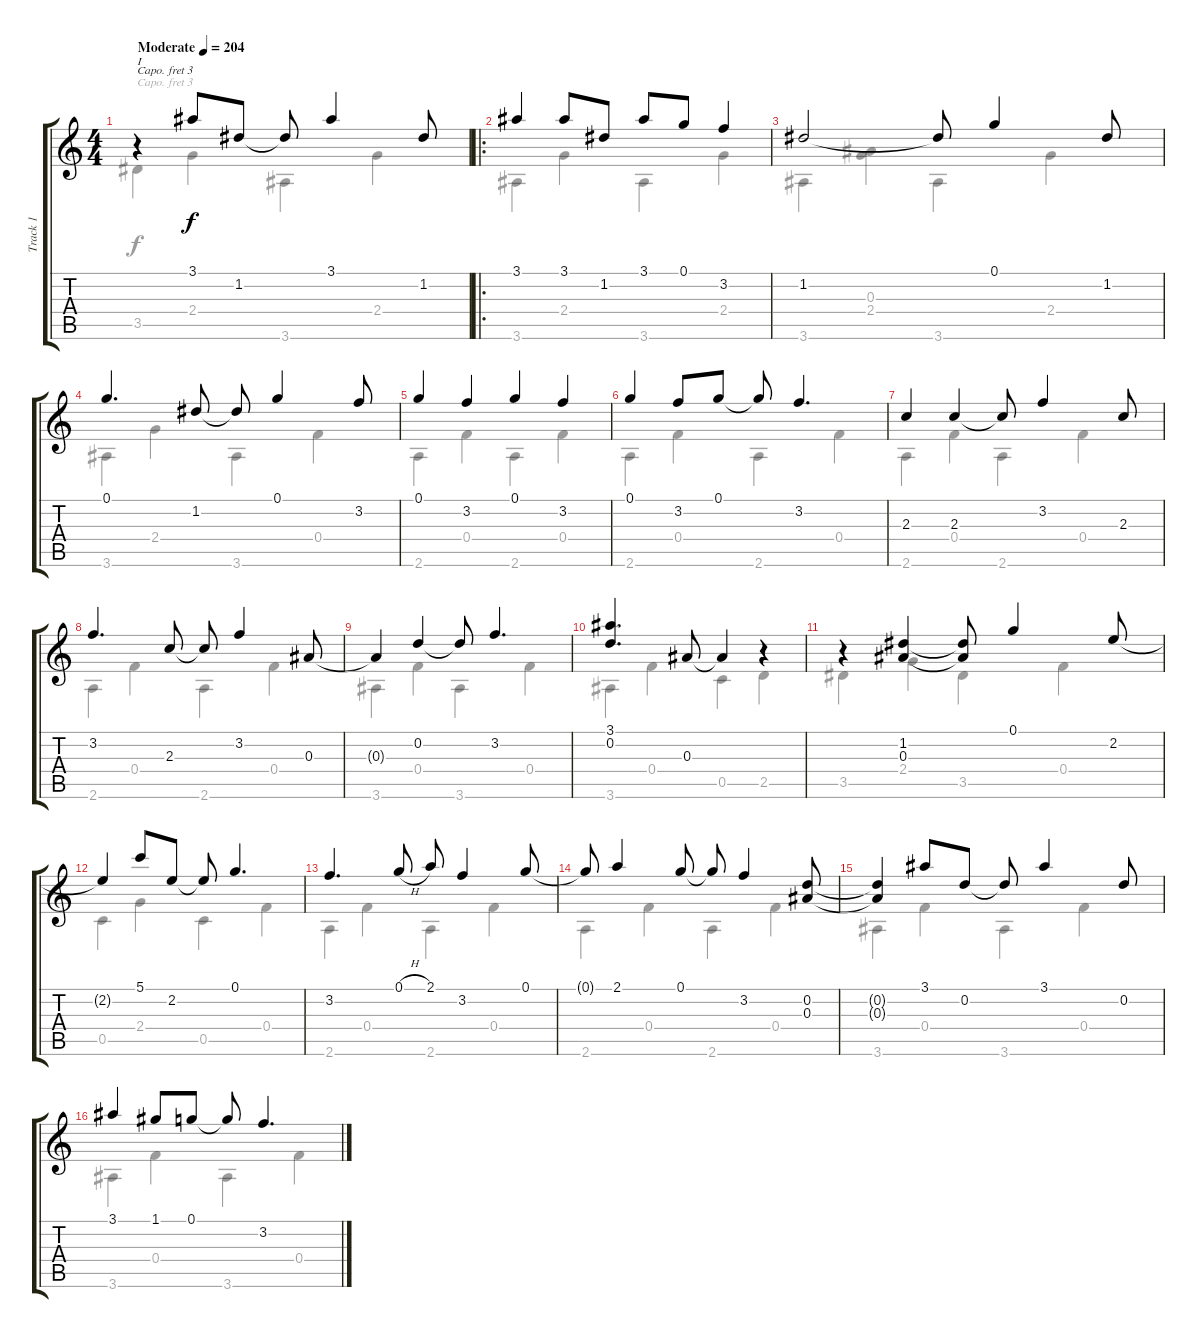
\track ("Track 1" "Track 1") {instrument acousticguitarsteel}
\staff {score tabs}
\capo 3
\tuning (E4 B3 G3 D3 A2 E2) {hide}
\voice
\ts (4 4)
\tempo (204 "Moderate")
\clef g2
\ks c
r.4{txt "I" dy f instrument acousticguitarsteel} 3.1.8 1.2.8 1.2{t}.8 3.1.4 1.2.8 |
\ro
3.1.4 3.1.8 1.2.8 3.1.8 0.1.8 3.2.4 |
1.2.2 1.2{t}.8 0.1.4 1.2.8 |
0.1.4{d} 1.2.8 1.2{t}.8 0.1.4 3.2.8 |
0.1.4 3.2.4 0.1.4 3.2.4 |
0.1.4 3.2.8 0.1.8 0.1{t}.8 3.2.4{d} |
2.3.4 2.3.4 2.3{t}.8 3.2.4 2.3.8 |
3.2.4{d} 2.3.8 2.3{t}.8 3.2.4 0.3.8 |
0.3{t}.4 0.2.4 0.2{t}.8 3.2.4{d} |
(3.1 0.2).4{d} 0.3.8 0.3{t}.4 r.4 |
r.4 (1.2 0.3).4 (1.2{t} 0.3{t}).8 0.1.4 2.2.8 |
2.2{t}.4 5.1.8 2.2.8 2.2{t}.8 0.1.4{d} |
3.2.4{d} 0.1{h}.8 2.1.8 3.2.4 0.1.8 |
0.1{t}.8 2.1.4 0.1.8 0.1{t}.8 3.2.4 (0.2 0.3).8 |
(0.2{t} 0.3{t}).4 3.1.8 0.2.8 0.2{t}.8 3.1.4 0.2.8 |
3.1.4 1.1.8 0.1.8 0.1{t}.8 3.2.4{d}
\voice
\clef g2
\ottava regular
\simile none
\ks c
3.5.4{dy f} 2.4.4 3.6.4 2.4.4 |
3.6.4 2.4.4 3.6.4 2.4.4 |
3.6.4 (0.3 2.4).4 3.6.4 2.4.4 |
3.6.4 2.4.4 3.6.4 0.4.4 |
2.6.4 0.4.4 2.6.4 0.4.4 |
2.6.4 0.4.4 2.6.4 0.4.4 |
2.6.4 0.4.4 2.6.4 0.4.4 |
2.6.4 0.4.4 2.6.4 0.4.4 |
3.6.4 0.4.4 3.6.4 0.4.4 |
3.6.4 0.4.4 0.5.4 2.5.4 |
3.5.4 2.4.4 3.5.4 0.4.4 |
0.5.4 2.4.4 0.5.4 0.4.4 |
2.6.4 0.4.4 2.6.4 0.4.4 |
2.6.4 0.4.4 2.6.4 0.4.4 |
3.6.4 0.4.4 3.6.4 0.4.4 |
3.6.4 0.4.4 3.6.4 0.4.4
